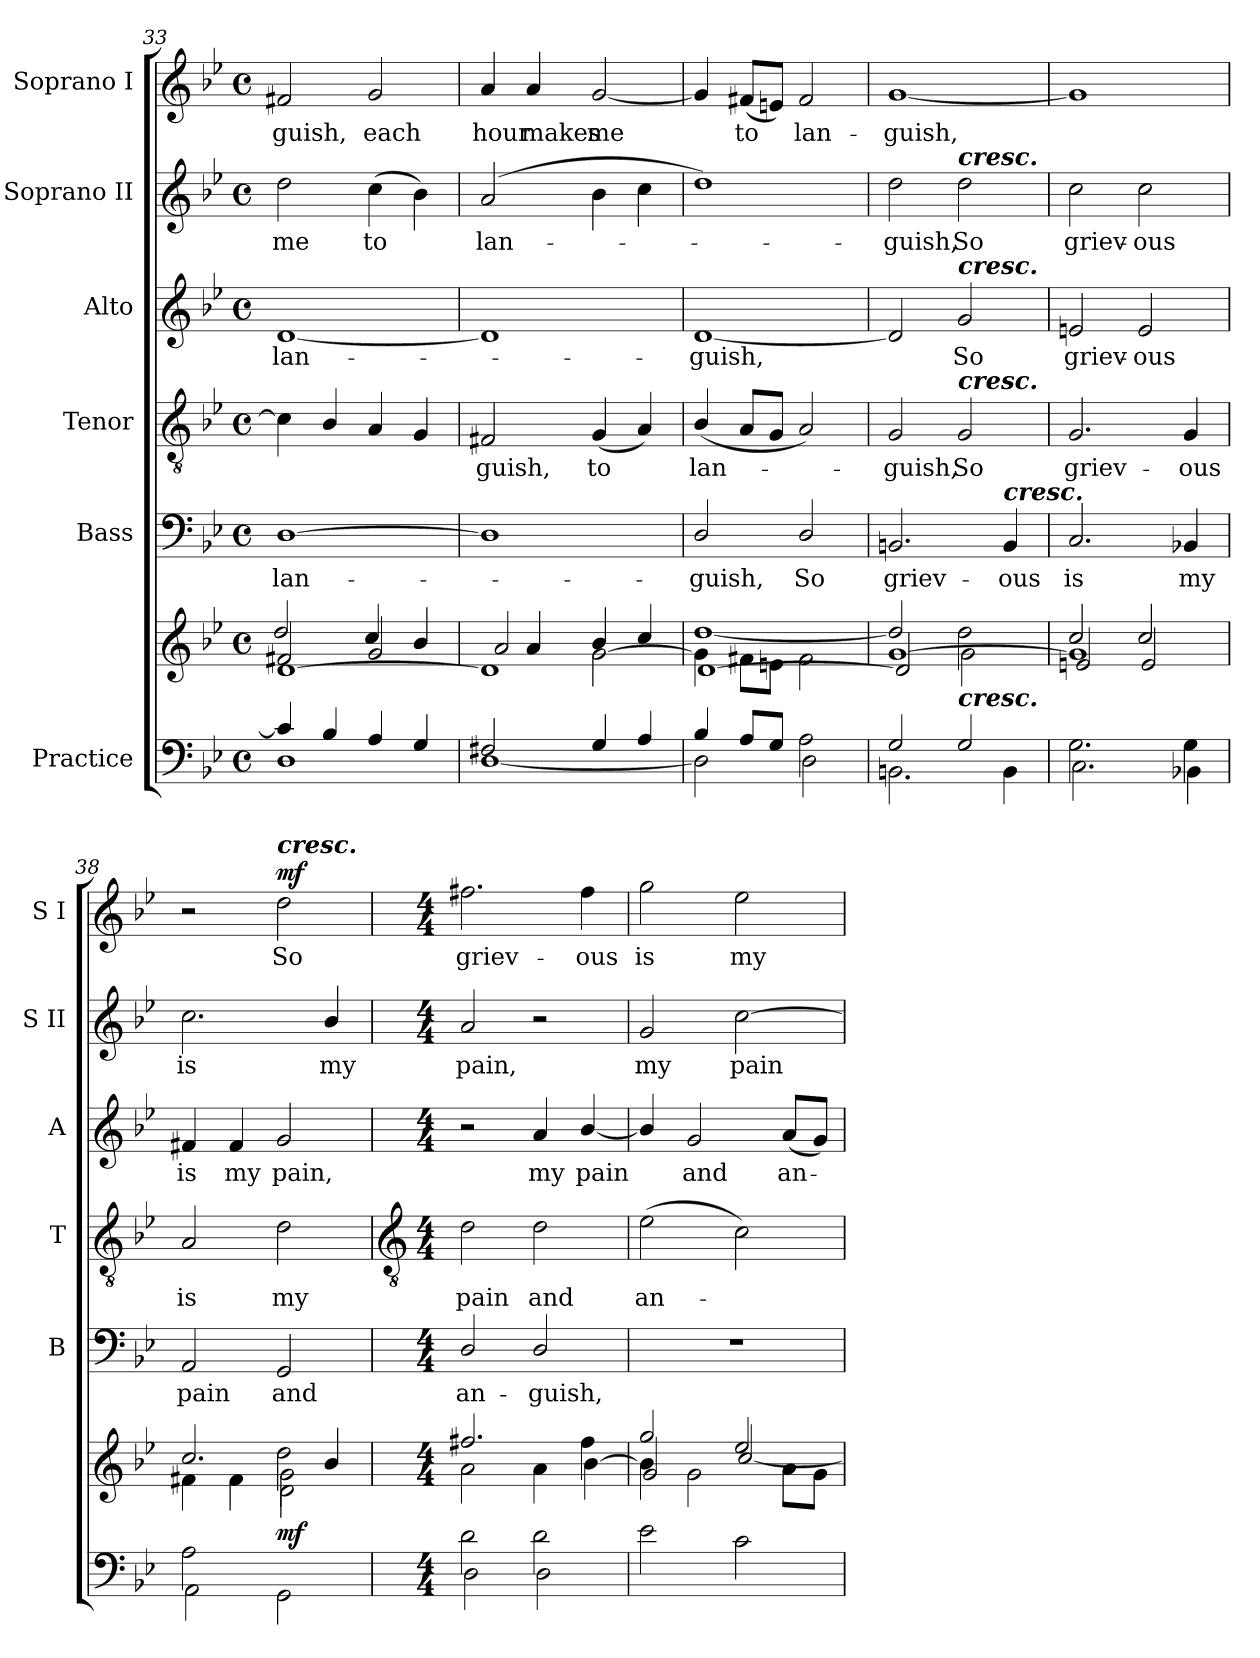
**kern	**kern	**dynam	**kern	**text	**kern	**text	**kern	**text	**kern	**text	**kern	**text	**dynam
*part6	*part6	*part6	*part5	*part5	*part4	*part4	*part3	*part3	*part2	*part2	*part1	*part1	*part1
*staff7	*staff6	*staff6/7	*staff5	*staff5	*staff4	*staff4	*staff3	*staff3	*staff2	*staff2	*staff1	*staff1	*staff1
*I"Practice	*	*	*I"Bass	*	*I"Tenor	*	*I"Alto	*	*I"Soprano II	*	*I"Soprano I	*	*
*	*	*	*I'B	*	*I'T	*	*I'A	*	*I'S II	*	*I'S I	*	*
*clefF4	*clefG2	*	*clefF4	*	*clefGv2	*	*clefG2	*	*clefG2	*	*clefG2	*	*
*k[b-e-]	*k[b-e-]	*	*k[b-e-]	*	*k[b-e-]	*	*k[b-e-]	*	*k[b-e-]	*	*k[b-e-]	*	*
*B-:	*B-:	*	*B-:	*	*B-:	*	*B-:	*	*B-:	*	*B-:	*	*
*M4/4	*M4/4	*	*M4/4	*	*M4/4	*	*M4/4	*	*M4/4	*	*M4/4	*	*
*met(c)	*met(c)	*	*met(c)	*	*met(c)	*	*met(c)	*	*met(c)	*	*met(c)	*	*
=33	=33	=33	=33	=33	=33	=33	=33	=33	=33	=33	=33	=33	=33
*^	*^	*	*	*	*	*	*	*	*	*	*	*	*
*	*	*	*^	*	*	*	*	*	*	*	*	*	*	*	*
!	!	!	!	!	!	!	!LO:LY:b	!	!	!	!LO:LY:b	!	!LO:LY:b	!	!LO:LY:b	!
4c/]	1D\	2f#X/	2dd/	[1d\	.	[1D	lan-	4c]	.	[1d	lan-	2dd	me	2f#X	-guish,	.
4B-/	.	.	.	.	.	.	.	4B-/	.	.	.	.	.	.	.	.
!	!	!	!	!	!	!	!	!	!	!	!	!	!LO:LY:b	!	!LO:LY:b	!
4A/	.	2g/	4cc/	.	.	.	.	4A	.	.	.	(>4cc	to	2g	each	.
4G/	.	.	4b-/	.	.	.	.	4G	.	.	.	4b-)	.	.	.	.
=34	=34	=34	=34	=34	=34	=34	=34	=34	=34	=34	=34	=34	=34	=34	=34	=34
!	!	!	!	!	!	!	!	!	!LO:LY:b	!	!	!	!LO:LY:b	!	!LO:LY:b	!
2F#X/	[1D/	4a/yy	2a/	1d\]	.	1D]	.	2F#X	guish,	1d]	.	(>2a	lan-	4a	hour	.
!	!	!	!	!	!	!	!	!	!	!	!	!	!	!	!LO:LY:b	!
.	.	4a/	.	.	.	.	.	.	.	.	.	.	.	4a	makes	.
!	!	!	!	!	!	!	!	!	!LO:LY:b	!	!	!	!	!	!LO:LY:b	!
4G/	.	[2g\	4b-/	.	.	.	.	(<4G	to	.	.	4b-	.	[2g	me	.
4A/	.	.	4cc/	.	.	.	.	4A)	.	.	.	4cc	.	.	.	.
=35	=35	=35	=35	=35	=35	=35	=35	=35	=35	=35	=35	=35	=35	=35	=35	=35
!	!	!	!	!	!	!	!LO:LY:b	!	!LO:LY:b	!	!LO:LY:b	!	!	!	!	!
4B-/	2D\]	4g\]	[1dd/	[1d\	.	2D/	guish,	(<4B-/	lan-	[1d	guish,	1dd)	.	4g]	.	.
!	!	!	!	!	!	!	!	!	!	!	!	!	!	!	!LO:LY:b	!
8A/L	.	8f#X\L	.	.	.	.	.	8AL	.	.	.	.	.	(<8f#XL	to	.
8G/J	.	8en\J	.	.	.	.	.	8GJ	.	.	.	.	.	8enJ)	.	.
!	!	!	!	!	!	!	!LO:LY:b	!	!	!	!	!	!	!	!LO:LY:b	!
2A\	2D\	2f#\	.	.	.	2D/	So	2A)	.	.	.	.	.	2f#	lan-	.
=36	=36	=36	=36	=36	=36	=36	=36	=36	=36	=36	=36	=36	=36	=36	=36	=36
!	!	!	!	!	!	!	!LO:LY:b	!	!LO:LY:b	!	!	!	!LO:LY:b	!	!LO:LY:b	!
2G/	2.BBn\	[1g/	2dd/]	2d/]	.	2.BBn	griev-	2G	guish,	2d]	.	2dd	guish,	[1g	-guish,	.
!	!	!	!	!	!	!	!	!	!	!	!	!LO:TX:a:Bi:t=cresc.	!	!	!	!
!	!	!	!	!	!	!	!	!	!	!LO:TX:a:Bi:t=cresc.	!	!	!	!	!	!
!	!	!	!	!	!	!	!	!LO:TX:a:Bi:t=cresc.	!	!	!	!	!	!	!	!
!LO:TX:a:Bi:t=cresc.	!	!	!	!	!	!	!	!	!	!	!	!	!	!	!	!
!	!	!	!	!	!	!	!	!	!LO:LY:b	!	!LO:LY:b	!	!LO:LY:b	!	!	!
2G/	.	.	2dd\	2g\	.	.	.	2G	So	2g	So	2dd	So	.	.	.
!	!	!	!	!	!	!LO:TX:a:Bi:t=cresc.	!	!	!	!	!	!	!	!	!	!
!	!	!	!	!	!	!	!LO:LY:b	!	!	!	!	!	!	!	!	!
.	4BB\	.	.	.	.	4BB	-ous	.	.	.	.	.	.	.	.	.
=37	=37	=37	=37	=37	=37	=37	=37	=37	=37	=37	=37	=37	=37	=37	=37	=37
!	!	!	!	!	!	!	!LO:LY:b	!	!LO:LY:b	!	!LO:LY:b	!	!LO:LY:b	!	!	!
2.G\	2.C\	1g/]	2cc/	2en/	.	2.C	is	2.G	griev-	2en	griev-	2cc	griev-	1g]	.	.
!	!	!	!	!	!	!	!	!	!	!	!LO:LY:b	!	!LO:LY:b	!	!	!
.	.	.	2cc/	2e/	.	.	.	.	.	2e	-ous	2cc	-ous	.	.	.
!	!	!	!	!	!	!	!LO:LY:b	!	!LO:LY:b	!	!	!	!	!	!	!
4G\	4BB-X\	.	.	.	.	4BB-X	my	4G	-ous	.	.	.	.	.	.	.
=38	=38	=38	=38	=38	=38	=38	=38	=38	=38	=38	=38	=38	=38	=38	=38	=38
*	*	*	*	*^	*	*	*	*	*	*	*	*	*	*	*	*
!	!	!	!	!	!	!	!	!LO:LY:b	!	!LO:LY:b	!	!LO:LY:b	!	!LO:LY:b	!	!	!
2A\	2AA\	2ryy	2.cc/	4f#X\	2ryy	.	2AA	pain	2A	is	4f#X	is	2.cc	is	2r	.	.
!	!	!	!	!	!	!	!	!	!	!	!	!LO:LY:b	!	!	!	!	!
.	.	.	.	4f#\	.	.	.	.	.	.	4f#	my	.	.	.	.	.
!	!	!	!	!	!	!	!	!	!	!	!	!	!	!	!LO:TX:a:Bi:t=cresc.	!	!
!	!	!	!	!	!	!LO:DY:b	!	!LO:LY:b	!	!LO:LY:b	!	!LO:LY:b	!	!	!	!LO:LY:b	!LO:DY:b
2ryy	2GG\	2dd\	.	2g\	2d\	mf	2GG	and	2d	my	2g	pain,	.	.	2dd	So	mf
!	!	!	!	!	!	!	!	!	!	!	!	!	!	!LO:LY:b	!	!	!
.	.	.	4b-/	.	.	.	.	.	.	.	.	.	4b-/	my	.	.	.
*	*	*v	*v	*v	*v	*	*	*	*	*	*	*	*	*	*	*	*
!!LO:LB:g=z
=39	=39	=39	=39	=39	=39	=39	=39	=39	=39	=39	=39	=39	=39	=39
*	*	*	*	*	*	*clefGv2	*	*	*	*	*	*	*	*
*M4/4	*	*M4/4	*	*M4/4	*	*M4/4	*	*M4/4	*	*M4/4	*	*M4/4	*	*
*	*	*^	*	*	*	*	*	*	*	*	*	*	*	*
*	*	*	*^	*	*	*	*	*	*	*	*	*	*	*	*
!	!	!	!	!	!	!	!LO:LY:b	!	!LO:LY:b	!	!	!	!LO:LY:b	!	!LO:LY:b	!
2d\	2D\	2.ff#X/	2a\	2ryy	.	2D/	an-	2d	pain	2r	.	2a	pain,	2.ff#X	griev-	.
!	!	!	!	!	!	!	!LO:LY:b	!	!LO:LY:b	!	!LO:LY:b	!	!	!	!	!
2d\	2D\	.	2ryy	4a\	.	2D/	-guish,	2d	and	4a	my	2r	.	.	.	.
!	!	!	!	!	!	!	!	!	!	!	!LO:LY:b	!	!	!	!LO:LY:b	!
.	.	4ff#\	.	[4b-\	.	.	.	.	.	[4b-/	pain	.	.	4ff#	-ous	.
=40	=40	=40	=40	=40	=40	=40	=40	=40	=40	=40	=40	=40	=40	=40	=40	=40
!	!	!	!	!	!	!	!	!	!LO:LY:b	!	!	!	!LO:LY:b	!	!LO:LY:b	!
2e-\	1ryy	2gg/	2g/	4b-\]	.	1r	.	(>2e-	an-	4b-/]	.	2g	my	2gg	is	.
!	!	!	!	!	!	!	!	!	!	!	!LO:LY:b	!	!	!	!	!
.	.	.	.	2g\	.	.	.	.	.	2g	and	.	.	.	.	.
!	!	!	!	!	!	!	!	!	!	!	!	!	!LO:LY:b	!	!LO:LY:b	!
2c\	.	2ee-/	[2cc/	.	.	.	.	2c)	.	.	.	[2cc	pain	2ee-	my	.
!	!	!	!	!	!	!	!	!	!	!	!LO:LY:b	!	!	!	!	!
.	.	.	.	8a\L	.	.	.	.	.	(<8aL	an-	.	.	.	.	.
.	.	.	.	8g\J	.	.	.	.	.	8gJ)	.	.	.	.	.	.
*v	*v	*	*	*	*	*	*	*	*	*	*	*	*	*	*	*
*	*v	*v	*v	*	*	*	*	*	*	*	*	*	*	*	*
=	=	=	=	=	=	=	=	=	=	=	=	=	=
*-	*-	*-	*-	*-	*-	*-	*-	*-	*-	*-	*-	*-	*-
